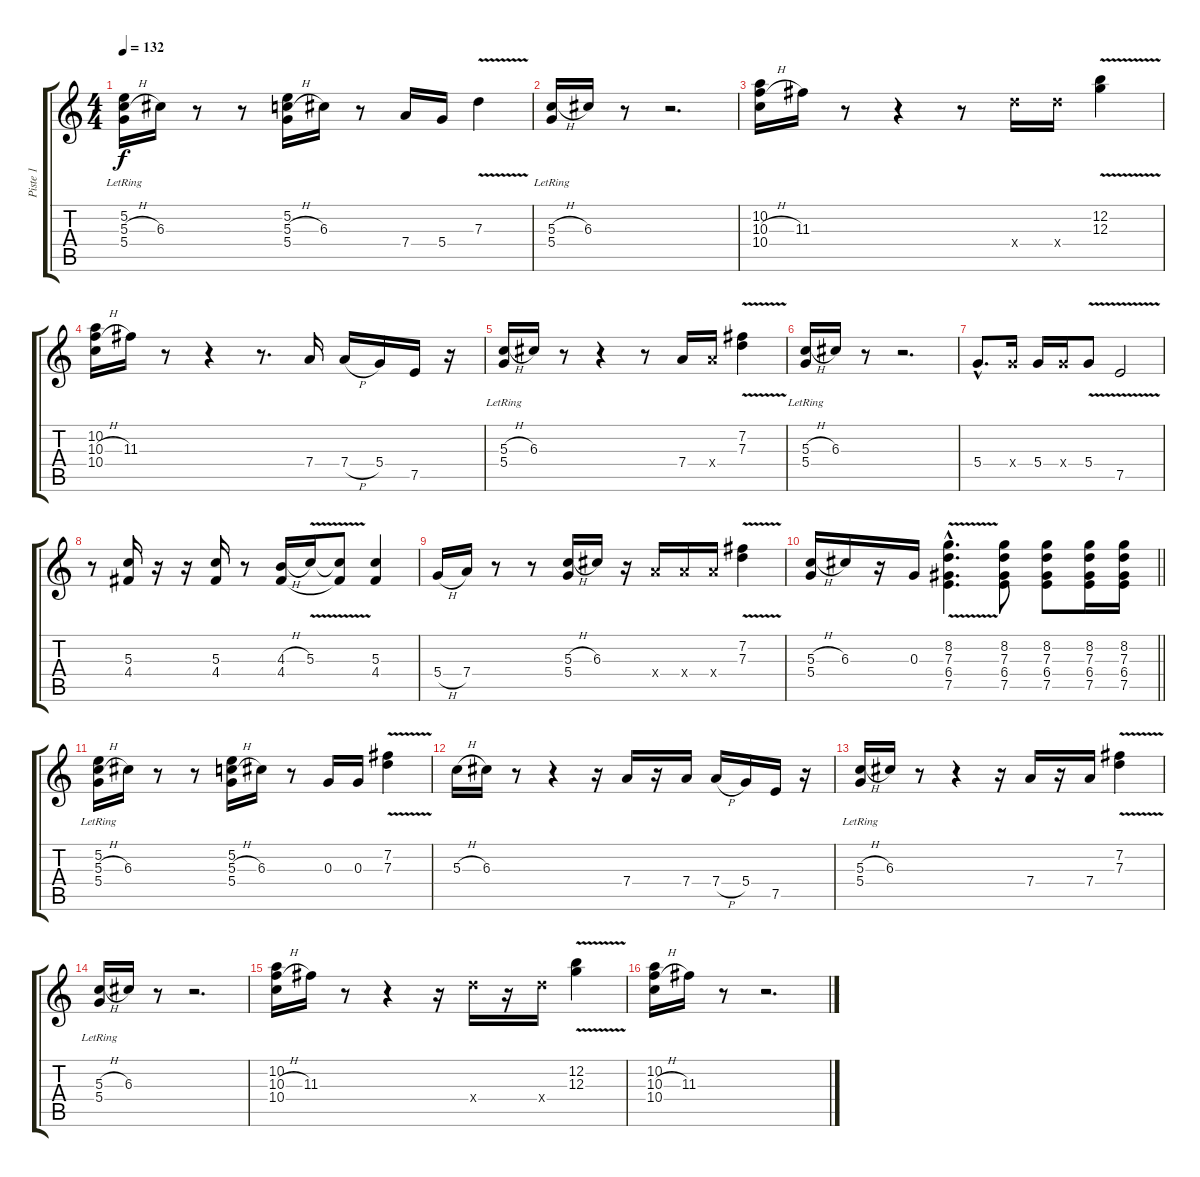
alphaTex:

\track ("Piste 1" "Piste 1") {instrument overdrivenguitar}
\staff {score tabs}
\tuning (E4 B3 G3 D3 A2 E2) {hide}
\ts (4 4)
\tempo 132
\clef g2
\ks c
(5.2 5.3{h} 5.4{lr}).16{dy f} 6.3.16 r.8 r.8 (5.2 5.3{h} 5.4).16 6.3.16 r.8 7.4.16 5.4.16 7.3{v}.4 |
(5.3{h} 5.4{lr}).16 6.3.16 r.8 r.2{d} |
(10.2 10.3{h} 10.4).16 11.3.16 r.8 r.4 r.8 12.4{x}.16 12.4{x}.16 (12.2 12.3{v}).4 |
(10.2 10.3{h} 10.4).16 11.3.16 r.8 r.4 r.8{d} 7.4.16 7.4{h}.16 5.4.16 7.5.16 r.16 |
(5.3{h} 5.4{lr}).16 6.3.16 r.8 r.4 r.8 7.4.16 7.4{x}.16 (7.2 7.3{v}).4 |
(5.3{h} 5.4{lr}).16 6.3.16 r.8 r.2{d} |
5.4{hac}.8{d} 5.4{x}.16 5.4.16 5.4{x}.16 5.4{v}.8 7.5{v}.2 |
r.8 (5.3 4.4).16 r.16 r.16 (5.3 4.4).16 r.8 (4.3{h} 4.4).16 5.3{v}.16 (5.3{t} 4.4{t}).8 (5.3 4.4).4 |
5.4{h}.16 7.4.16 r.8 r.8 (5.3{h} 5.4).16 6.3.16 r.16 7.4{x}.16 7.4{x}.16 7.4{x}.16 (7.2 7.3{v}).4 |
\barLineRight lightlight
(5.3{h} 5.4).16 6.3.16 r.16 0.3.16 (8.2{v hac} 7.3{hac} 6.4{hac} 7.5{hac}).4{d} (8.2 7.3 6.4 7.5).8 (8.2 7.3 6.4 7.5).8 (8.2 7.3 6.4 7.5).16 (8.2 7.3 6.4 7.5).16 |
(5.2 5.3{h} 5.4{lr}).16 6.3.16 r.8 r.8 (5.2 5.3{h} 5.4).16 6.3.16 r.8 0.3.16 0.3.16 (7.2 7.3{v}).4 |
5.3{h}.16 6.3.16 r.8 r.4 r.16 7.4.16 r.16 7.4.16 7.4{h}.16 5.4.16 7.5.16 r.16 |
(5.3{h} 5.4{lr}).16 6.3.16 r.8 r.4 r.16 7.4.16 r.16 7.4.16 (7.2 7.3{v}).4 |
(5.3{h} 5.4{lr}).16 6.3.16 r.8 r.2{d} |
(10.2 10.3{h} 10.4).16 11.3.16 r.8 r.4 r.16 12.4{x}.16 r.16 12.4{x}.16 (12.2 12.3{v}).4 |
(10.2 10.3{h} 10.4).16 11.3.16 r.8 r.2{d}
